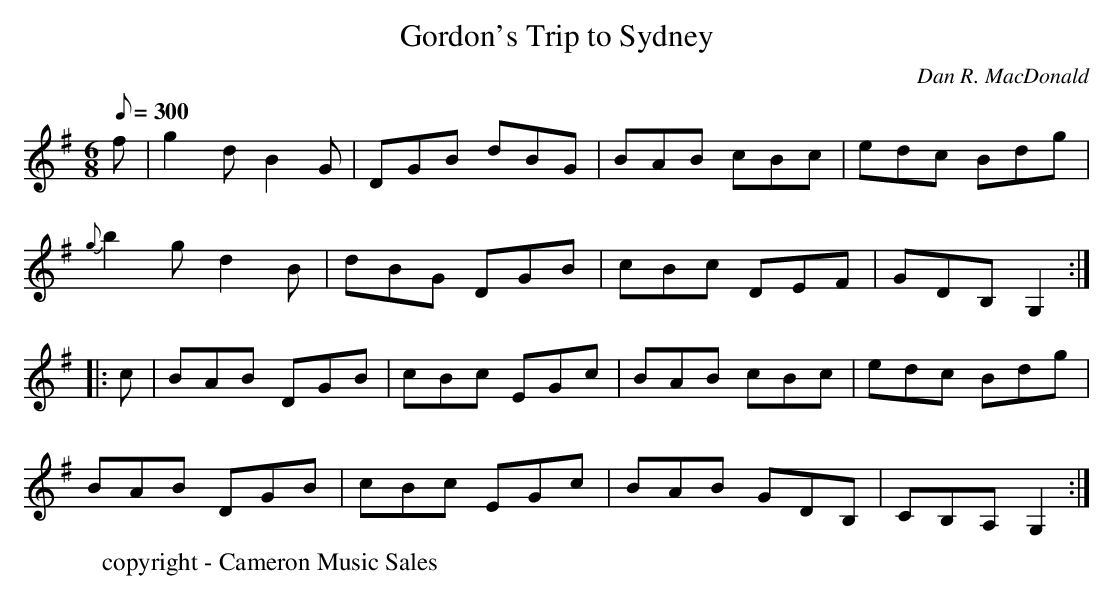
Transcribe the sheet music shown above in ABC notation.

X:1
T:Gordon's Trip to Sydney
C:Dan R. MacDonald
L:1/8
M:6/8
Q:300
K:G
f|g2 d B2 G|DGB dBG|BAB cBc|edc Bdg|
{g} b2 g d2 B|dBG DGB|cBc DEF|GDB, G,2:|
|:c|BAB DGB|cBc EGc|BAB cBc|edc Bdg|
BAB DGB|cBc EGc|BAB GDB,|CB,A, G,2:|
W:copyright - Cameron Music Sales
